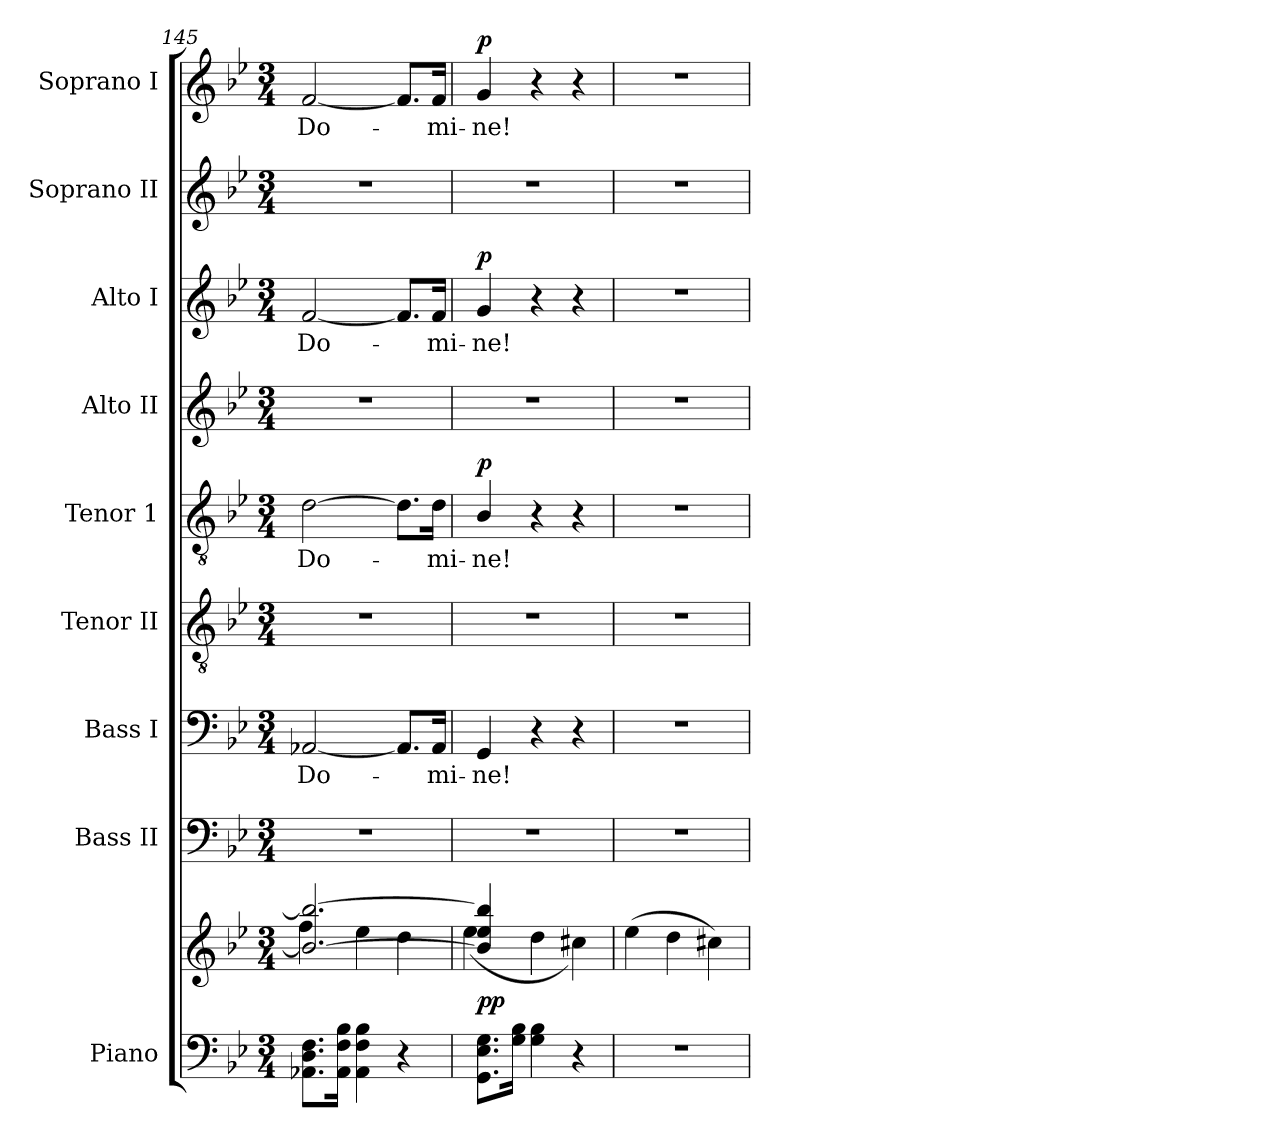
**kern	**kern	**dynam	**kern	**kern	**text	**kern	**kern	**text	**dynam	**kern	**kern	**text	**dynam	**kern	**kern	**text	**dynam
*part9	*part9	*part9	*part8	*part7	*part7	*part6	*part5	*part5	*part5	*part4	*part3	*part3	*part3	*part2	*part1	*part1	*part1
*staff10	*staff9	*staff9/10	*staff8	*staff7	*staff7	*staff6	*staff5	*staff5	*staff5	*staff4	*staff3	*staff3	*staff3	*staff2	*staff1	*staff1	*staff1
*I"Piano	*	*	*I"Bass II	*I"Bass I	*	*I"Tenor II	*I"Tenor 1	*	*	*I"Alto II	*I"Alto I	*	*	*I"Soprano II	*I"Soprano I	*	*
*I'Pno.	*	*	*I'B	*I'B	*	*I'T.	*I'T.	*	*	*I'A	*I'A	*	*	*I'S	*I'S	*	*
*clefF4	*clefG2	*	*clefF4	*clefF4	*	*clefGv2	*clefGv2	*	*	*clefG2	*clefG2	*	*	*clefG2	*clefG2	*	*
*	*	*	*	*	*	*ITrd7c12	*ITrd7c12	*	*	*	*	*	*	*	*	*	*
*k[b-e-]	*k[b-e-]	*	*k[b-e-]	*k[b-e-]	*	*k[b-e-]	*k[b-e-]	*	*	*k[b-e-]	*k[b-e-]	*	*	*k[b-e-]	*k[b-e-]	*	*
*g:	*g:	*	*g:	*g:	*	*g:	*g:	*	*	*g:	*g:	*	*	*g:	*g:	*	*
*M3/4	*M3/4	*	*M3/4	*M3/4	*	*M3/4	*M3/4	*	*	*M3/4	*M3/4	*	*	*M3/4	*M3/4	*	*
=145	=145	=145	=145	=145	=145	=145	=145	=145	=145	=145	=145	=145	=145	=145	=145	=145	=145
*	*^	*	*	*	*	*	*	*	*	*	*	*	*	*	*	*	*
!	!	!	!	!LO:N:vis=1	!	!	!	!	!	!	!	!	!	!	!	!	!	!
!	!	!	!	!	!	!LO:LY:b:color=#000000	!LO:N:vis=1	!	!	!	!	!	!	!	!	!	!	!
!	!	!	!	!	!	!	!	!	!LO:LY:b:color=#000000	!	!LO:N:vis=1	!	!	!	!	!	!	!
!	!	!	!	!	!	!	!	!	!	!	!	!	!LO:LY:b:color=#000000	!	!LO:N:vis=1	!	!	!
!	!	!	!	!	!	!	!	!	!	!	!	!	!	!	!	!	!LO:LY:b:color=#000000	!
8.AA-Xi\ 8.Di 8.FiL	2.b-i/_ 2.bb-i_	4ffi\	.	2.r	[2AA-Xi/	Do-	2.r	[2Di\	Do-	.	2.r	[2fi/	Do-	.	2.r	[2fi/	Do-	.
16AA-i\ 16Fi 16B-iJk	.	.	.	.	.	.	.	.	.	.	.	.	.	.	.	.	.	.
4AA-i\ 4Fi 4B-i	.	4ee-i\	.	.	.	.	.	.	.	.	.	.	.	.	.	.	.	.
4r	.	4ddi\	.	.	8.AA-i/L]	.	.	8.Di\L]	.	.	.	8.fi/L]	.	.	.	8.fi/L]	.	.
!	!	!	!	!	!	!LO:LY:b:color=#000000	!	!	!	!	!	!	!	!	!	!	!	!
!	!	!	!	!	!	!	!	!	!LO:LY:b:color=#000000	!	!	!	!	!	!	!	!	!
!	!	!	!	!	!	!	!	!	!	!	!	!	!LO:LY:b:color=#000000	!	!	!	!	!
!	!	!	!	!	!	!	!	!	!	!	!	!	!	!	!	!	!LO:LY:b:color=#000000	!
.	.	.	.	.	16AA-i/Jk	-mi-	.	16Di\Jk	-mi-	.	.	16fi/Jk	-mi-	.	.	16fi/Jk	-mi-	.
=146	=146	=146	=146	=146	=146	=146	=146	=146	=146	=146	=146	=146	=146	=146	=146	=146	=146	=146
!	!	!	!	!LO:N:vis=1	!	!	!	!	!	!	!	!	!	!	!	!	!	!
!	!	!	!	!	!	!LO:LY:b:color=#000000	!LO:N:vis=1	!	!	!	!	!	!	!	!	!	!	!
!	!	!	!	!	!	!	!	!	!LO:LY:b:color=#000000	!	!LO:N:vis=1	!	!	!	!	!	!	!
!	!	!	!	!	!	!	!	!	!	!	!	!	!LO:LY:b:color=#000000	!	!LO:N:vis=1	!	!	!
!	!	!	!	!	!	!	!	!	!	!	!	!	!	!	!	!	!LO:LY:b:color=#000000	!
8.GGi\ 8.E-i 8.GiL	4b-i/] 4ee-i 4bb-i]	(4ee-i\	p p	2.r	4GGi/	-ne!	2.r	4BB-i/	-ne!	p	2.r	4gi/	-ne!	p	2.r	4gi/	-ne!	p
16Gi\ 16B-iJk	.	.	.	.	.	.	.	.	.	.	.	.	.	.	.	.	.	.
4Gi\ 4B-i	2ryy	4ddi\	.	.	4r	.	.	4r	.	.	.	4r	.	.	.	4r	.	.
4r	.	4cc#Xi\)	.	.	4r	.	.	4r	.	.	.	4r	.	.	.	4r	.	.
=147	=147	=147	=147	=147	=147	=147	=147	=147	=147	=147	=147	=147	=147	=147	=147	=147	=147	=147
!LO:N:vis=1	!	!	!	!LO:N:vis=1	!LO:N:vis=1	!	!LO:N:vis=1	!LO:N:vis=1	!	!	!LO:N:vis=1	!LO:N:vis=1	!	!	!LO:N:vis=1	!LO:N:vis=1	!	!
*	*v	*v	*	*	*	*	*	*	*	*	*	*	*	*	*	*	*	*
2.r	(4ee-i\	.	2.r	2.r	.	2.r	2.r	.	.	2.r	2.r	.	.	2.r	2.r	.	.
.	4ddi\	.	.	.	.	.	.	.	.	.	.	.	.	.	.	.	.
.	4cc#Xi\)	.	.	.	.	.	.	.	.	.	.	.	.	.	.	.	.
=	=	=	=	=	=	=	=	=	=	=	=	=	=	=	=	=	=
*-	*-	*-	*-	*-	*-	*-	*-	*-	*-	*-	*-	*-	*-	*-	*-	*-	*-
